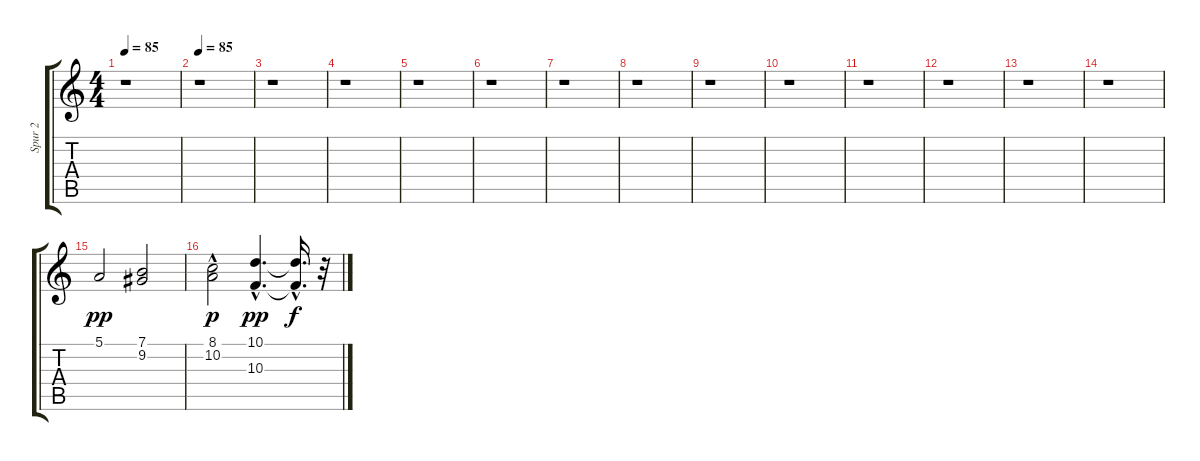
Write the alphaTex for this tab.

\track ("Spur 2" "Spur 2") {instrument stringensemble2}
\staff {score tabs}
\tuning (E4 B3 G3 D3 A2 E2) {hide}
\ts (4 4)
\tempo 85
\clef g2
\ks c
r.1{dy pp instrument stringensemble2} |
\tempo 85
r.1 |
r.1 |
r.1 |
r.1 |
r.1 |
r.1 |
r.1 |
r.1 |
r.1 |
r.1 |
r.1 |
r.1 |
r.1 |
5.1.2 (7.1 9.2).2 |
(8.1{hac} 10.2{hac}).2{dy p} (10.1{hac} 10.3{hac}).4{d dy pp} (10.1{hac t} 10.3{t}).16{d dy f} r.32
